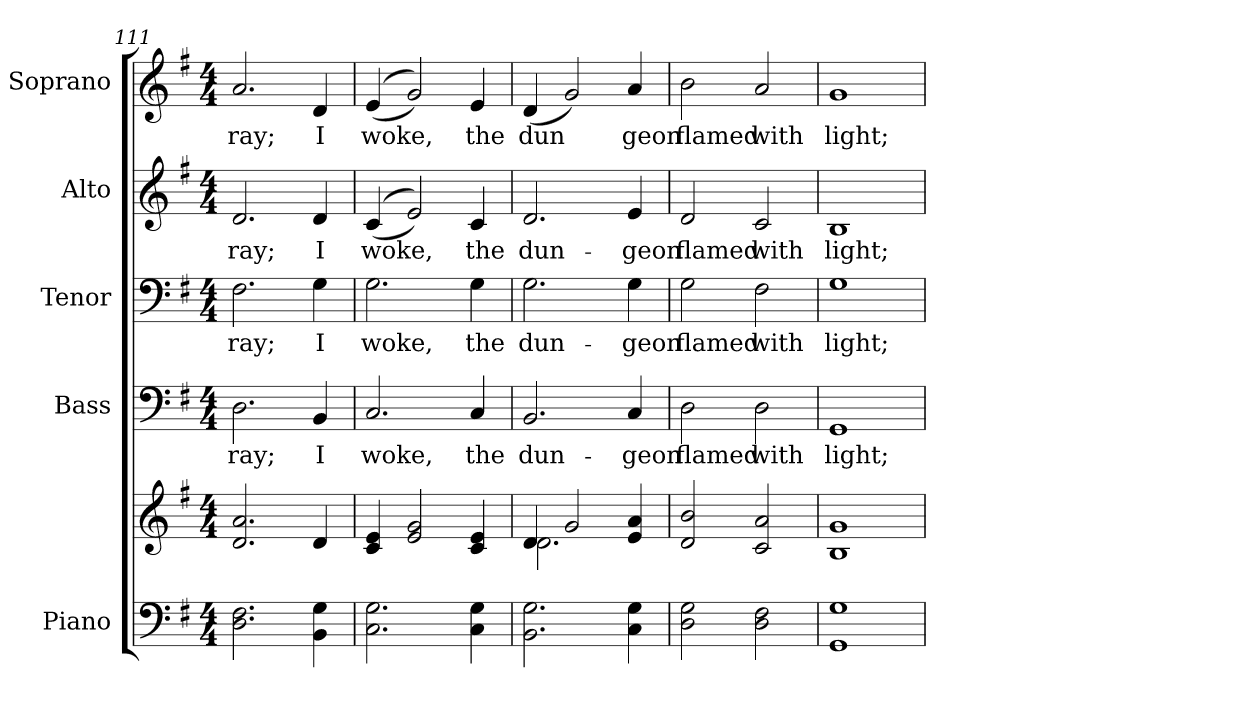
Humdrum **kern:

**kern	**kern	**kern	**text	**kern	**text	**kern	**text	**kern	**text
*part5	*part5	*part4	*part4	*part3	*part3	*part2	*part2	*part1	*part1
*staff6	*staff5	*staff4	*staff4	*staff3	*staff3	*staff2	*staff2	*staff1	*staff1
*I"Piano	*	*I"Bass	*	*I"Tenor	*	*I"Alto	*	*I"Soprano	*
*I'Pno.	*	*I'B.	*	*I'T.	*	*I'A.	*	*I'S.	*
*clefF4	*clefG2	*clefF4	*	*clefF4	*	*clefG2	*	*clefG2	*
*k[f#]	*k[f#]	*k[f#]	*	*k[f#]	*	*k[f#]	*	*k[f#]	*
*G:	*G:	*G:	*	*G:	*	*G:	*	*G:	*
*M4/4	*M4/4	*M4/4	*	*M4/4	*	*M4/4	*	*M4/4	*
=111	=111	=111	=111	=111	=111	=111	=111	=111	=111
!	!	!	!LO:LY:b:color=#000000	!	!	!	!	!	!
!	!	!	!	!	!LO:LY:b:color=#000000	!	!	!	!
!	!	!	!	!	!	!	!LO:LY:b:color=#000000	!	!
!	!	!	!	!	!	!	!	!	!LO:LY:b:color=#000000
2.Di\ 2.F#i	2.di/ 2.ai	2.Di\	ray;	2.F#i\	ray;	2.di/	ray;	2.ai/	ray;
!	!	!	!LO:LY:b:color=#000000	!	!	!	!	!	!
!	!	!	!	!	!LO:LY:b:color=#000000	!	!	!	!
!	!	!	!	!	!	!	!LO:LY:b:color=#000000	!	!
!	!	!	!	!	!	!	!	!	!LO:LY:b:color=#000000
4BBi\ 4Gi	4di/	4BBi/	I	4Gi\	I	4di/	I	4di/	I
=112	=112	=112	=112	=112	=112	=112	=112	=112	=112
!	!	!	!LO:LY:b:color=#000000	!	!	!	!	!	!
!	!	!	!	!	!LO:LY:b:color=#000000	!	!	!	!
!	!	!	!	!	!	!	!LO:LY:b:color=#000000	!	!
!	!	!	!	!	!	!	!	!	!LO:LY:b:color=#000000
2.Ci\ 2.Gi	4ci/ 4ei	2.Ci/	woke,	2.Gi\	woke,	((4ci/	woke,	((4ei/	woke,
.	2ei/ 2gi	.	.	.	.	2ei/))	.	2gi/))	.
!	!	!	!LO:LY:b:color=#000000	!	!	!	!	!	!
!	!	!	!	!	!LO:LY:b:color=#000000	!	!	!	!
!	!	!	!	!	!	!	!LO:LY:b:color=#000000	!	!
!	!	!	!	!	!	!	!	!	!LO:LY:b:color=#000000
4Ci\ 4Gi	4ci/ 4ei	4Ci/	the	4Gi\	the	4ci/	the	4ei/	the
!!LO:PB:g=z
=113	=113	=113	=113	=113	=113	=113	=113	=113	=113
*	*^	*	*	*	*	*	*	*	*
!	!	!	!	!LO:LY:b:color=#000000	!	!	!	!	!	!
!	!	!	!	!	!	!LO:LY:b:color=#000000	!	!	!	!
!	!	!	!	!	!	!	!	!LO:LY:b:color=#000000	!	!
!	!	!	!	!	!	!	!	!	!	!LO:LY:b:color=#000000
2.BBi\ 2.Gi	4di/	2.di\	2.BBi/	dun-	2.Gi\	dun-	2.di/	dun-	(4di/	dun
.	2gi/	.	.	.	.	.	.	.	2gi/)	.
!	!	!	!	!LO:LY:b:color=#000000	!	!	!	!	!	!
!	!	!	!	!	!	!LO:LY:b:color=#000000	!	!	!	!
!	!	!	!	!	!	!	!	!LO:LY:b:color=#000000	!	!
!	!	!	!	!	!	!	!	!	!	!LO:LY:b:color=#000000
4Ci\ 4Gi	4ei/ 4ai	4ryy	4Ci/	-geon	4Gi\	-geon	4ei/	-geon	4ai/	geon
*	*v	*v	*	*	*	*	*	*	*	*
=114	=114	=114	=114	=114	=114	=114	=114	=114	=114
*	*^	*	*	*	*	*	*	*	*
!	!	!	!	!LO:LY:b:color=#000000	!	!	!	!	!	!
*	*v	*v	*	*	*	*	*	*	*	*
*	*^	*	*	*	*	*	*	*	*
!	!	!	!	!	!	!LO:LY:b:color=#000000	!	!	!	!
*	*v	*v	*	*	*	*	*	*	*	*
*	*^	*	*	*	*	*	*	*	*
!	!	!	!	!	!	!	!	!LO:LY:b:color=#000000	!	!
*	*v	*v	*	*	*	*	*	*	*	*
*	*^	*	*	*	*	*	*	*	*
!	!	!	!	!	!	!	!	!	!	!LO:LY:b:color=#000000
*	*v	*v	*	*	*	*	*	*	*	*
2Di\ 2Gi	2di/ 2bi	2Di\	flamed	2Gi\	flamed	2di/	flamed	2bi\	flamed
!	!	!	!LO:LY:b:color=#000000	!	!	!	!	!	!
!	!	!	!	!	!LO:LY:b:color=#000000	!	!	!	!
!	!	!	!	!	!	!	!LO:LY:b:color=#000000	!	!
!	!	!	!	!	!	!	!	!	!LO:LY:b:color=#000000
2Di\ 2F#i	2ci/ 2ai	2Di\	with	2F#i\	with	2ci/	with	2ai/	with
=115	=115	=115	=115	=115	=115	=115	=115	=115	=115
!	!	!	!LO:LY:b:color=#000000	!	!	!	!	!	!
!	!	!	!	!	!LO:LY:b:color=#000000	!	!	!	!
!	!	!	!	!	!	!	!LO:LY:b:color=#000000	!	!
!	!	!	!	!	!	!	!	!	!LO:LY:b:color=#000000
1GGi 1Gi	1Bi 1gi	1GGi	light;	1Gi	light;	1Bi	light;	1gi	light;
=	=	=	=	=	=	=	=	=	=
*-	*-	*-	*-	*-	*-	*-	*-	*-	*-
